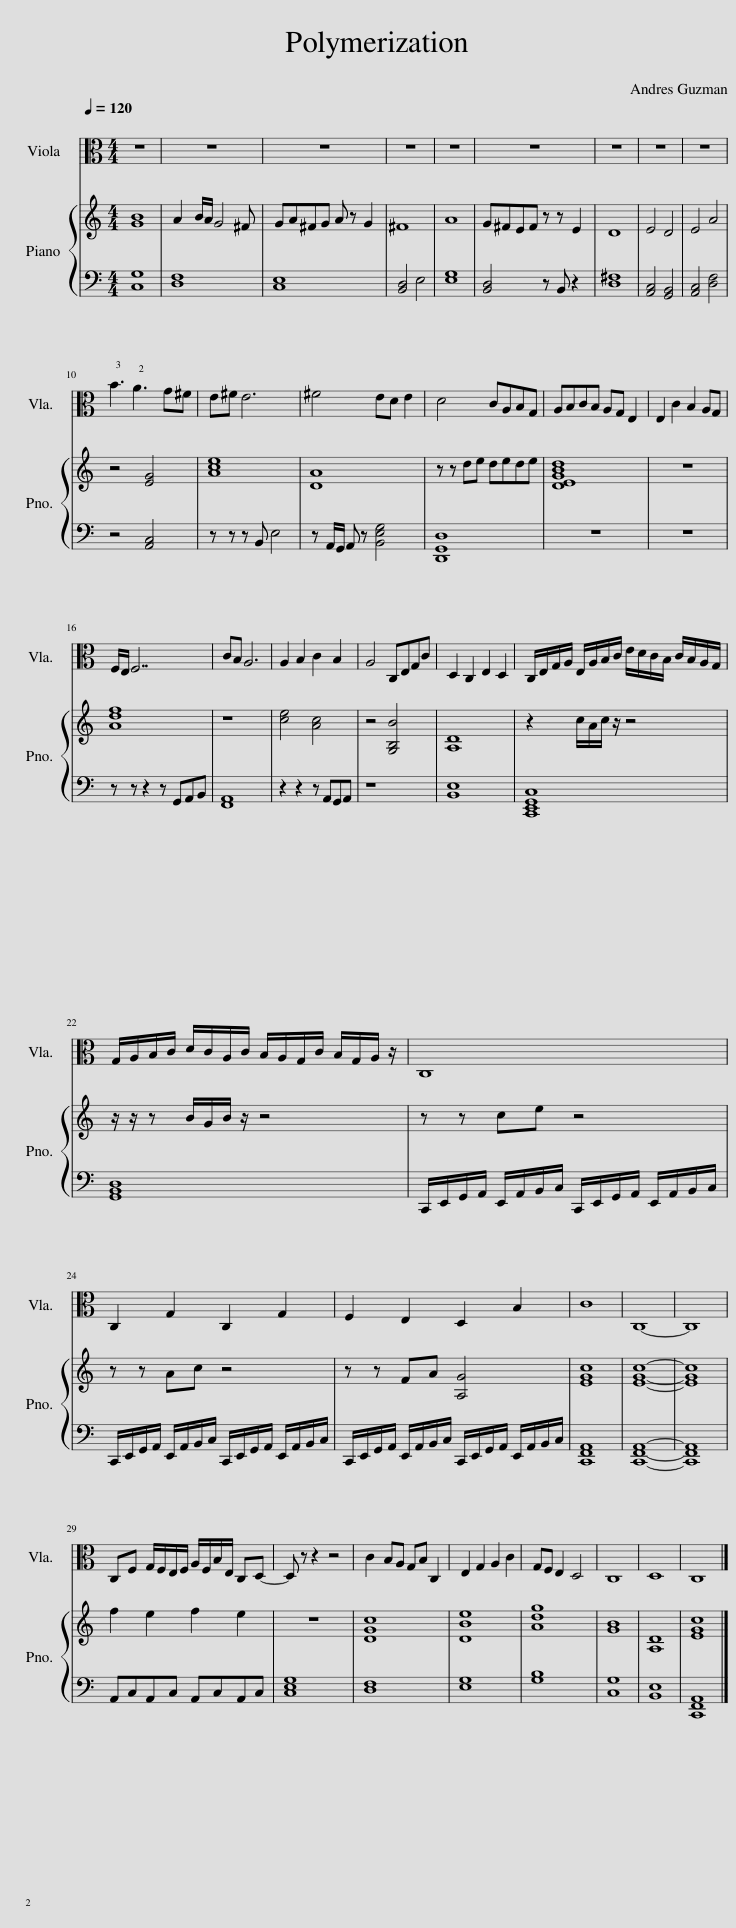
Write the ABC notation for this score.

X:1
%%score 1 { 2 | 3 }
L:1/8
Q:1/4=120
M:4/4
I:linebreak $
K:C
V:1 alto
V:2 treble
V:3 bass
V:1
 z8 | z8 | z8 | z8 | z8 | %5
 z8 | z8 | z8 | z8 |$ !3!B3 !2!A3 G^F | %10
 E^F E6 | ^F4 ED E2 | D4 CA,B,G, | A,B,CB, A,G, E,2 | E,2 C2 B,2 A,G, |$ %15
 F,/E,/ F,7 | CB, A,6 | A,2 B,2 C2 B,2 | A,4 C,E,G,C | D,2 C,2 E,2 D,2 | %20
 C,/E,/G,/A,/ E,/A,/B,/C/ E/D/C/B,/ C/B,/A,/G,/ |$ G,/A,/B,/C/ D/C/A,/C/ B,/A,/G,/C/ B,/G,/A,/ z/ | C,8 |$ C,2 G,2 C,2 G,2 | F,2 E,2 D,2 B,2 | %25
 C8 | C,8- | C,8 |$ C,F, G,/F,/E,/F,/ A,/F,/B,/E,/ C,D,- | D, z z2 z4 | %30
 C2 B,A, G,B, C,2 | E,2 G,2 A,2 C2 | G,F, E,2 D,4 | C,8 | D,8 | %35
 C,8 |] %36
V:2
 [GB]8 | A2 B/A/ G4 ^F | GA^FG A z G2 | ^F8 | A8 | %5
 G^FEF z z E2 | D8 | E4 D4 | E4 A4 |$ z4 [EG]4 | %10
 [Ace]8 | [DA]8 | z z de dede | [DEGBd]8 | z8 |$ %15
 [Adf]8 | z8 | [ce]4 [Ac]4 | z4 [G,B,B]4 | [A,D]8 | %20
 z2 c/A/c/ z/ z4 |$ z/ z/ z B/G/B/ z/ z4 | z z ce z4 |$ z z Ac z4 | z z FA [A,G]4 | %25
 [EGc]8 | [EGc]8- | [EGc]8 |$ f2 e2 f2 e2 | z8 | %30
 [DGc]8 | [DBe]8 | [Adg]8 | [GB]8 | [A,D]8 | %35
 [EGc]8 |] %36
V:3
 [C,G,]8 | [D,F,]8 | [C,E,]8 | [B,,D,]4 E,4 | [E,G,]8 | %5
 [B,,D,]4 z B,, z2 | [D,^F,]8 | [A,,C,]4 [G,,B,,]4 | [A,,C,]4 [D,F,]4 |$ z4 [A,,C,]4 | %10
 z z z B,, E,4 | z A,,/G,,/ A,, z [B,,E,G,]4 | [D,,G,,D,]8 | z8 | z8 |$ %15
 z z z2 z G,,A,,B,, | [F,,A,,]8 | z2 z2 z A,,G,,A,, | z8 | [B,,E,]8 | %20
 [C,,E,,G,,C,]8 |$ [G,,B,,D,]8 | C,,/E,,/G,,/A,,/ E,,/A,,/B,,/C,/ C,,/E,,/G,,/A,,/ E,,/A,,/B,,/C,/ |$ C,,/E,,/G,,/A,,/ E,,/A,,/B,,/C,/ C,,/E,,/G,,/A,,/ E,,/A,,/B,,/C,/ | C,,/E,,/G,,/A,,/ E,,/A,,/B,,/C,/ C,,/E,,/G,,/A,,/ E,,/A,,/B,,/C,/ | %25
 [C,,F,,A,,]8 | [C,,F,,A,,]8- | [C,,F,,A,,]8 |$ A,,C,A,,C, A,,C,A,,C, | [C,E,G,]8 | %30
 [D,F,]8 | [E,G,]8 | [G,B,]8 | [C,G,]8 | [B,,E,]8 | %35
 [C,,F,,A,,]8 |] %36
